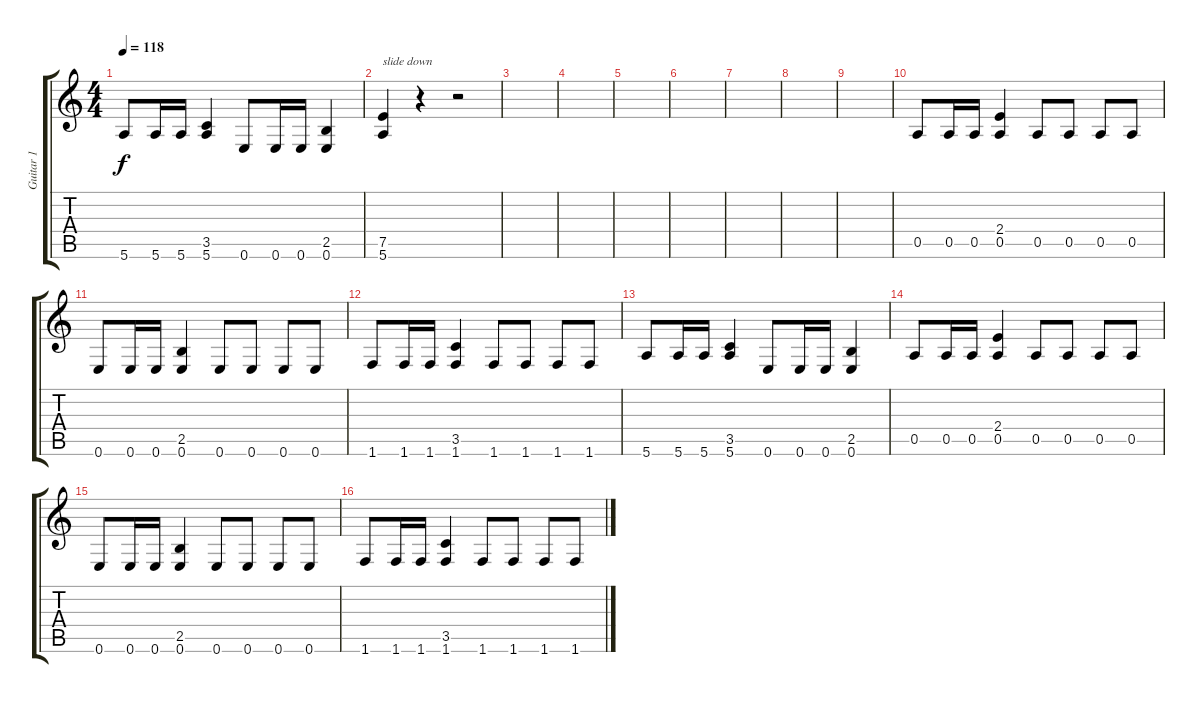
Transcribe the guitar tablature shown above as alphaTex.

\track ("Guitar 1" "Guitar 1") {instrument distortionguitar}
\staff {score tabs}
\tuning (E4 B3 G3 D3 A2 E2) {hide}
\ts (4 4)
\tempo 118
\clef g2
\ks c
5.6.8{dy f} 5.6.16 5.6.16 (3.5 5.6).4 0.6.8 0.6.16 0.6.16 (2.5 0.6).4 |
(7.5 5.6).4{txt "slide down"} r.4 r.2 |
|
|
|
|
|
|
|
0.5.8 0.5.16 0.5.16 (2.4 0.5).4 0.5.8 0.5.8 0.5.8 0.5.8 |
0.6.8 0.6.16 0.6.16 (2.5 0.6).4 0.6.8 0.6.8 0.6.8 0.6.8 |
1.6.8 1.6.16 1.6.16 (3.5 1.6).4 1.6.8 1.6.8 1.6.8 1.6.8 |
5.6.8 5.6.16 5.6.16 (3.5 5.6).4 0.6.8 0.6.16 0.6.16 (2.5 0.6).4 |
0.5.8 0.5.16 0.5.16 (2.4 0.5).4 0.5.8 0.5.8 0.5.8 0.5.8 |
0.6.8 0.6.16 0.6.16 (2.5 0.6).4 0.6.8 0.6.8 0.6.8 0.6.8 |
1.6.8 1.6.16 1.6.16 (3.5 1.6).4 1.6.8 1.6.8 1.6.8 1.6.8
